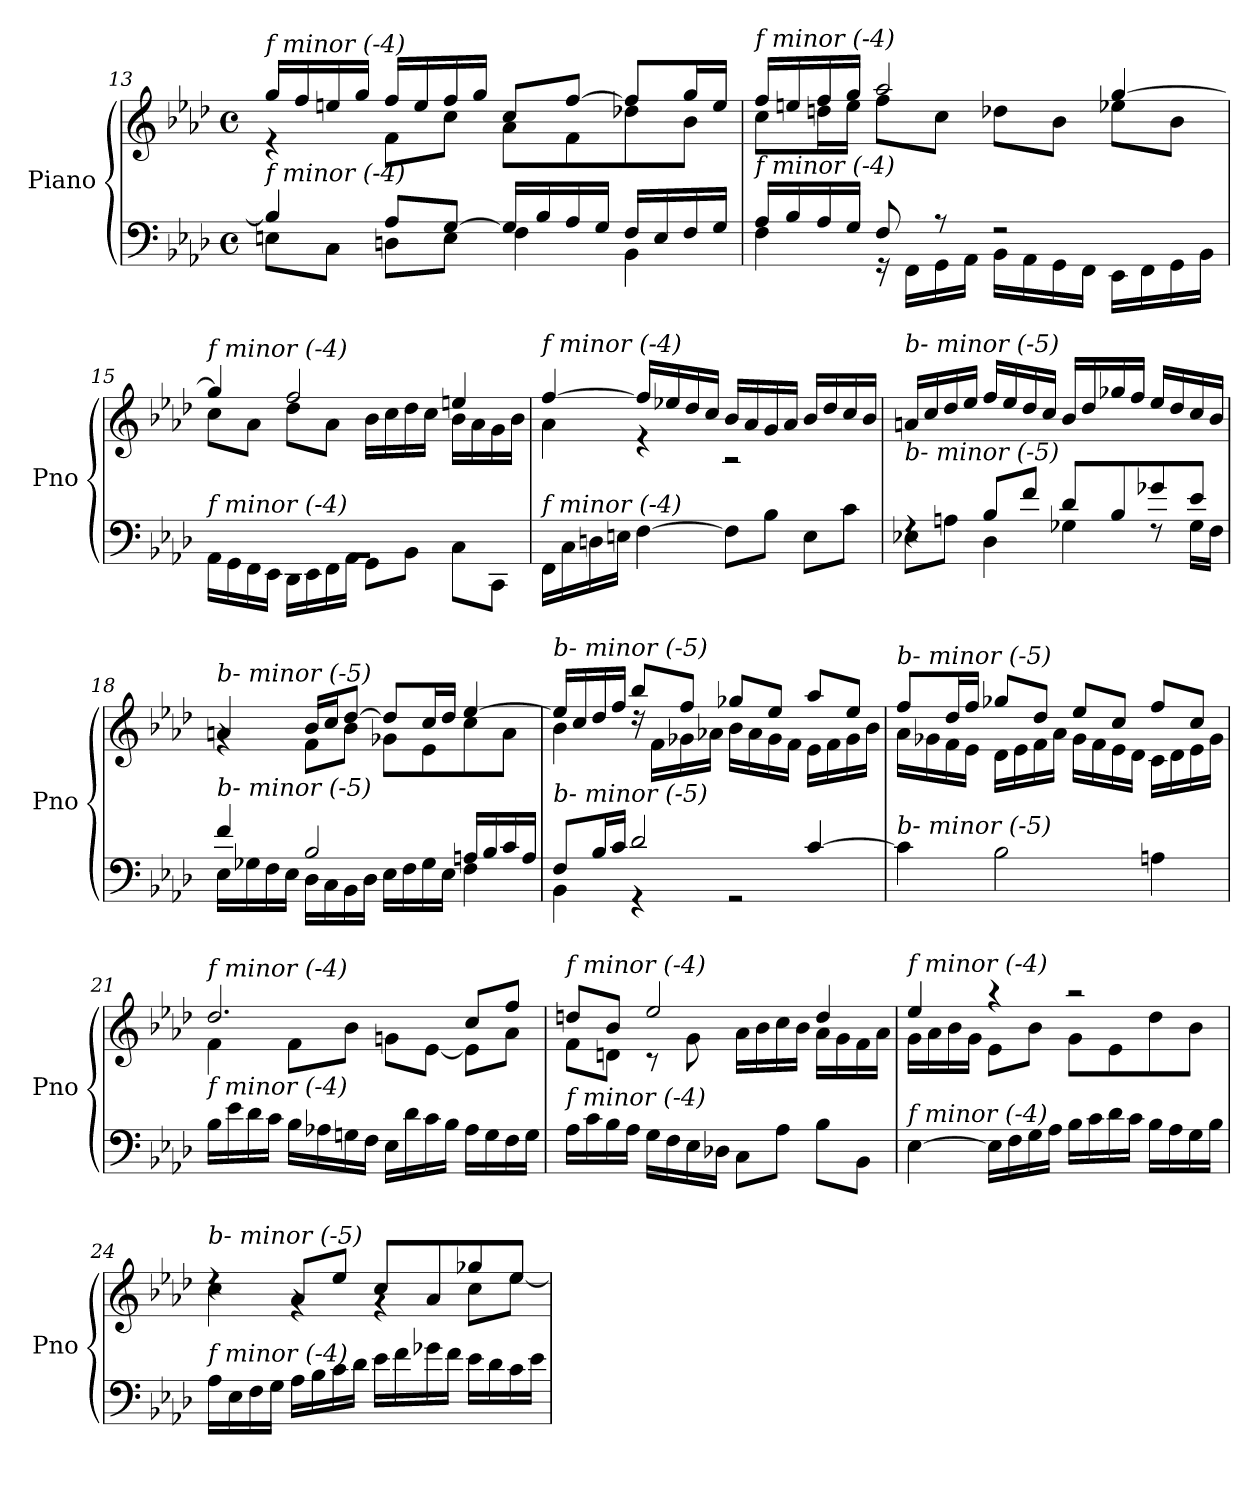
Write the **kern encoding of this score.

**kern	**kern
*part1	*part1
*staff2	*staff1
*I"Piano	*
*I'Pno	*
!!LO:LB:g=z
*clefF4	*clefG2
*k[b-e-a-d-]	*k[b-e-a-d-]
*M4/4	*M4/4
*met(c)	*met(c)
=13	=13
*^	*^
!	!	!LO:TX:i:t=f minor (-4)	!
!LO:TX:i:t=f minor (-4)	!	!	!
4B-/]	8En\L	16gg/LL	4r
.	.	16ff/	.
.	8C\J	16een/	.
.	.	16gg/JJ	.
8A-/L	8Dn\L	16ff/LL	8f\L
.	.	16ee/	.
[8G/J	8E\J	16ff/	8cc\J
.	.	16gg/JJ	.
16G/LL]	4F\	8cc/L	8a-\L
16B-/	.	.	.
16A-/	.	[8ff/J	8f\
16G/JJ	.	.	.
16F/LL	4BB-\	8ff/L]	8dd-X\
16E/	.	.	.
16F/	.	16gg/L	8b-\J
16G/JJ	.	16ee/JJ	.
=14	=14	=14	=14
!	!	!LO:TX:i:t=f minor (-4)	!
!LO:TX:i:t=f minor (-4)	!	!	!
16A-/LL	4F\	16ff/LL	8cc\L
16B-/	.	16een/	.
16A-/	.	16ff/	16ddn\L
16G/JJ	.	16gg/JJ	16ee\JJ
8F/	16r	2aa-/	8ff\L
.	16FF\LL	.	.
8r	16GG\	.	8cc\J
.	16AA-\JJ	.	.
2r	16BB-\LL	.	8dd-X\L
.	16AA-\	.	.
.	16GG\	.	8b-\J
.	16FF\JJ	.	.
.	16EE-\LL	[4gg/	8ee-X\L
.	16FF\	.	.
.	16GG\	.	8b-\J
.	16BB-\JJ	.	.
!!LO:LB:g=z	!!
=15	=15	=15	=15
!	!	!LO:TX:i:t=f minor (-4)	!
!LO:TX:i:t=f minor (-4)	!	!	!
1rBB	16AA-\LL	4gg/]	8cc\L
.	16GG\	.	.
.	16FF\	.	8a-\J
.	16EE-\JJ	.	.
.	16DD-\LL	2ff/	8dd-\L
.	16EE-\	.	.
.	16FF\	.	8a-\J
.	16AA-\JJ	.	.
.	8GG\L	.	16b-\LL
.	.	.	16cc\
.	8BB-\J	.	16dd-\
.	.	.	16cc\JJ
.	8C\L	4een/	16b-\LL
.	.	.	16a-\
.	8CC\J	.	16g\
.	.	.	16b-\JJ
*v	*v	*	*
!!LO:LB:g=z	!!
=16	=16	=16
!	!LO:TX:i:t=f minor (-4)	!
!LO:TX:i:t=f minor (-4)	!	!
16FF\LL	[4ff/	4a-\
16C\	.	.
16Dn\	.	.
16En\JJ	.	.
[4F\	16ff/LL]	4r
.	16ee-X/	.
.	16dd-/	.
.	16cc/JJ	.
8F\L]	16b-/LL	2r
.	16a-/	.
8B-\J	16g/	.
.	16a-/JJ	.
8E\L	16b-/LL	.
.	16dd-/	.
8c\J	16cc/	.
.	16b-/JJ	.
*	*v	*v
=17	=17
*^	*
!	!	!LO:TX:i:t=b- minor (-5)
!LO:TX:i:t=b- minor (-5)	!	!
4rF	8E-X\L	16an/LL
.	.	16cc/
.	8An\J	16dd-/
.	.	16ee-/JJ
8B-/L	4D-\	16ff/LL
.	.	16ee-/
8f/J	.	16dd-/
.	.	16cc/JJ
8d-/L	4G-X\	16b-/LL
.	.	16dd-/
8B-/	.	16gg-X/
.	.	16ff/JJ
8g-X/	8rF	16ee-/LL
.	.	16dd-/
8e-/J	16G-\LL	16cc/
.	16F\JJ	16b-/JJ
!!LO:LB:g=z
=18	=18	=18
*	*	*^
!	!	!LO:TX:i:t=b- minor (-5)	!
!LO:TX:i:t=b- minor (-5)	!	!	!
4f/	16E-\LL	4an/	4rg
.	16G-X\	.	.
.	16F\	.	.
.	16E-\JJ	.	.
2B-/	16D-\LL	16b-/LL	8f\L
.	16C\	16cc/J	.
.	16BB-\	[8dd-/J	8b-\J
.	16D-\JJ	.	.
.	16E-\LL	8dd-/L]	8g-X\L
.	16F\	.	.
.	16G-\	16cc/L	8e-\
.	16E-\JJ	16dd-/JJ	.
16An/LL	4F\	[4ee-/	8cc\
16B-/	.	.	.
16c/	.	.	8a\J
16A/JJ	.	.	.
!!LO:PB:g=z	!!
=19	=19	=19	=19
!	!	!LO:TX:i:t=b- minor (-5)	!
!LO:TX:i:t=b- minor (-5)	!	!	!
8F/L	4BB-\	16ee-/LL]	4b-\
.	.	16cc/	.
16B-/L	.	16dd-/	.
16c/JJ	.	16ff/JJ	.
2d-/	4r	8bb-/L	16rdd
.	.	.	16f\LL
.	.	8ff/J	16g-X\
.	.	.	16a-X\JJ
.	2r	8gg-X/L	16b-\LL
.	.	.	16a-\
.	.	8ee-/J	16g-\
.	.	.	16f\JJ
[4c/	.	8aa-/L	16e-\LL
.	.	.	16f\
.	.	8ee-/J	16g-\
.	.	.	16b-\JJ
*v	*v	*	*
=20	=20	=20
!	!LO:TX:i:t=b- minor (-5)	!
!LO:TX:i:t=b- minor (-5)	!	!
4c\]	8ff/L	16a-\LL
.	.	16g-X\
.	16dd-/L	16f\
.	16ff/JJ	16e-\JJ
2B-\	8gg-X/L	16d-\LL
.	.	16e-\
.	8dd-/J	16f\
.	.	16a-\JJ
.	8ee-/L	16g-\LL
.	.	16f\
.	8cc/J	16e-\
.	.	16d-\JJ
4An\	8ff/L	16c\LL
.	.	16d-\
.	8cc/J	16e-\
.	.	16g-\JJ
!!LO:LB:g=z	!!
=21	=21	=21
!	!LO:TX:i:t=f minor (-4)	!
!LO:TX:i:t=f minor (-4)	!	!
16B-\LL	2.dd-/	4f\
16e-\	.	.
16d-\	.	.
16c\JJ	.	.
16B-\LL	.	8f\L
16A-X\	.	.
16Gn\	.	8b-\J
16F\JJ	.	.
16E-\LL	.	8gn\L
16d-\	.	.
16c\	.	[8e-\J
16B-\JJ	.	.
16A-\LL	8cc/L	8e-\L]
16G\	.	.
16F\	8ff/J	8a-\J
16G\JJ	.	.
!!LO:LB:g=z	!!
=22	=22	=22
!	!LO:TX:i:t=f minor (-4)	!
!LO:TX:i:t=f minor (-4)	!	!
16A-\LL	8ddn/L	8f\L
16c\	.	.
16B-\	8b-/J	8dn\J
16A-\JJ	.	.
16G\LL	2ee-/	8r
16F\	.	.
16E-\	.	8g\
16D-X\JJ	.	.
8C\L	.	16a-\LL
.	.	16b-\
8A-\J	.	16cc\
.	.	16b-\JJ
8B-\L	4dd/	16a-\LL
.	.	16g\
8BB-\J	.	16f\
.	.	16a-\JJ
=23	=23	=23
!	!LO:TX:i:t=f minor (-4)	!
!LO:TX:i:t=f minor (-4)	!	!
[4E-\	4ee-/	16g\LL
.	.	16a-\
.	.	16b-\
.	.	16g\JJ
16E-\LL]	4r	8e-\L
16F\	.	.
16G\	.	8b-\J
16A-\JJ	.	.
16B-\LL	2r	8g\L
16c\	.	.
16d-\	.	8e-\
16c\JJ	.	.
16B-\LL	.	8dd-\
16A-\	.	.
16G\	.	8b-\J
16B-\JJ	.	.
!!LO:LB:g=z	!!
=24	=24	=24
!	!LO:TX:i:t=b- minor (-5)	!
!LO:TX:i:t=f minor (-4)	!	!
16A-\LL	4rdd	4cc\
16E-\	.	.
16F\	.	.
16G\JJ	.	.
16A-\LL	8a-/L	4rg
16B-\	.	.
16c\	8ee-/J	.
16d-\JJ	.	.
16e-\LL	8cc/L	4rg
16f\	.	.
16g-X\	8a-/	.
16f\JJ	.	.
16e-\LL	8gg-X/	8cc\L
16d-\	.	.
16c\	8ee-/J	[8ee-\J
16e-\JJ	.	.
*	*v	*v
=	=
*-	*-
